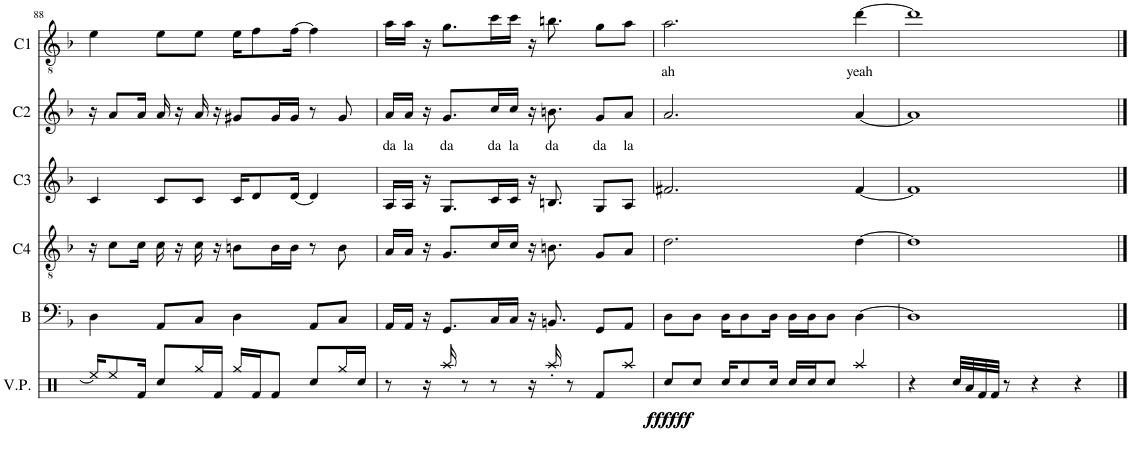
**kern	**dynam	**kern	**kern	**kern	**kern	**text	**kern	**text
*part6	*part6	*part5	*part4	*part3	*part2	*part2	*part1	*part1
*staff6	*staff6	*staff5	*staff4	*staff3	*staff2	*staff2	*staff1	*staff1
*I"V.per	*	*I"Bass	*I"Chor4	*I"Chor3	*I"Chor2	*	*I"Chor1	*
*I'V.P.	*	*I'B	*I'C4	*I'C3	*I'C2	*	*I'C1	*
!!LO:PB:g=z
*clefX	*	*clefF4	*clefGv2	*clefG2	*clefG2	*	*clefGv2	*
*k[]	*	*k[b-]	*k[b-]	*k[b-]	*k[b-]	*	*k[b-]	*
*M4/4	*	*M4/4	*M4/4	*M4/4	*M4/4	*	*M4/4	*
=88	=88	=88	=88	=88	=88	=88	=88	=88
16Ree/KL]	.	4D\	16r	4c/	16r	.	4e\	.
8Ree/	.	.	8c\L	.	8a/L	.	.	.
16Rf/Jk	.	.	16c\Jk	.	16a/Jk	.	.	.
8Rcc/L	.	8AA/L	16c\	8c/L	16a/	.	8e\L	.
.	.	.	16r	.	16r	.	.	.
16Rgg/L	.	8C/J	16c\	8c/J	16a/	.	8e\J	.
16Rf/JJ	.	.	16r	.	16r	.	.	.
16Rgg/LL	.	4D\	8Bn\L	16c/KL	8g#X/L	.	16e\KL	.
16Rf/J	.	.	.	8d/	.	.	8f\	.
8Rf/J	.	.	16B\L	.	16g#/L	.	.	.
.	.	.	16B\JJ	[16d/Jk	16g#/JJ	.	[16f\Jk	.
8Rcc/L	.	8AA/L	8r	4d/]	8r	.	4f\]	.
16Rgg/L	.	8C/J	8B\	.	8g#/	.	.	.
16Rcc/JJ	.	.	.	.	.	.	.	.
=89	=89	=89	=89	=89	=89	=89	=89	=89
!	!	!	!	!	!	!LO:LY:b	!	!
8r	.	16AA/LL	16A/LL	16A/LL	16a/LL	da	16a\LL	.
!	!	!	!	!	!	!LO:LY:b	!	!
.	.	16AA/JJ	16A/JJ	16A/JJ	16a/JJ	la	16a\JJ	.
16r	.	16r	16r	16r	16r	.	16r	.
!	!	!	!	!	!	!LO:LY:b	!	!
16Raa/	.	8.GG/L	8.G/L	8.G/L	8.g/L	da	8.g\L	.
8r	.	.	.	.	.	.	.	.
!	!	!	!	!	!	!LO:LY:b	!	!
8r	.	16C/L	16c/L	16c/L	16cc/L	da	16cc\L	.
!	!	!	!	!	!	!LO:LY:b	!	!
.	.	16C/JJ	16c/JJ	16c/JJ	16cc/JJ	la	16cc\JJ	.
16r	.	16r	16r	16r	16r	.	16r	.
!	!	!	!	!	!	!LO:LY:b	!	!
16Raa'/	.	8.BBn/	8.Bn\	8.Bn/	8.bn\	da	8.bn\	.
8r	.	.	.	.	.	.	.	.
!	!	!	!	!	!	!LO:LY:b	!	!
8Rf/L	.	8GG/L	8G/L	8G/L	8g/L	da	8g\L	.
!	!	!	!	!	!	!LO:LY:b	!	!
8Raa/J	.	8AA/J	8A/J	8A/J	8a/J	la	8a\J	.
=90	=90	=90	=90	=90	=90	=90	=90	=90
!	!LO:DY:b	!	!	!	!	!	!	!LO:LY:b
!	!LO:DY:n=1:b	!	!	!	!	!	!	!
8Rcc/L	ffffff ffffff	8D\L	2.d\	2.f#X/	2.a/	.	2.a\	ah
8Rcc/J	.	8D\J	.	.	.	.	.	.
16Rcc/KL	.	16D\KL	.	.	.	.	.	.
8Rcc/	.	8D\	.	.	.	.	.	.
16Rcc/Jk	.	16D\Jk	.	.	.	.	.	.
16Rcc/LL	.	16D\LL	.	.	.	.	.	.
16Rcc/J	.	16D\J	.	.	.	.	.	.
8Rcc/J	.	8D\J	.	.	.	.	.	.
!	!	!	!	!	!	!	!	!LO:LY:b
4Raa/	.	[4D\	[4d\	[4f#/	[4a/	.	[4dd\	yeah
=91	=91	=91	=91	=91	=91	=91	=91	=91
4r	.	1D]	1d]	1f#]	1a]	.	1dd]	.
32Rcc/LLL	.	.	.	.	.	.	.	.
32Ra/	.	.	.	.	.	.	.	.
32Rf/	.	.	.	.	.	.	.	.
32Rf/JJJ	.	.	.	.	.	.	.	.
8r	.	.	.	.	.	.	.	.
4r	.	.	.	.	.	.	.	.
4r	.	.	.	.	.	.	.	.
==	==	==	==	==	==	==	==	==
*-	*-	*-	*-	*-	*-	*-	*-	*-
